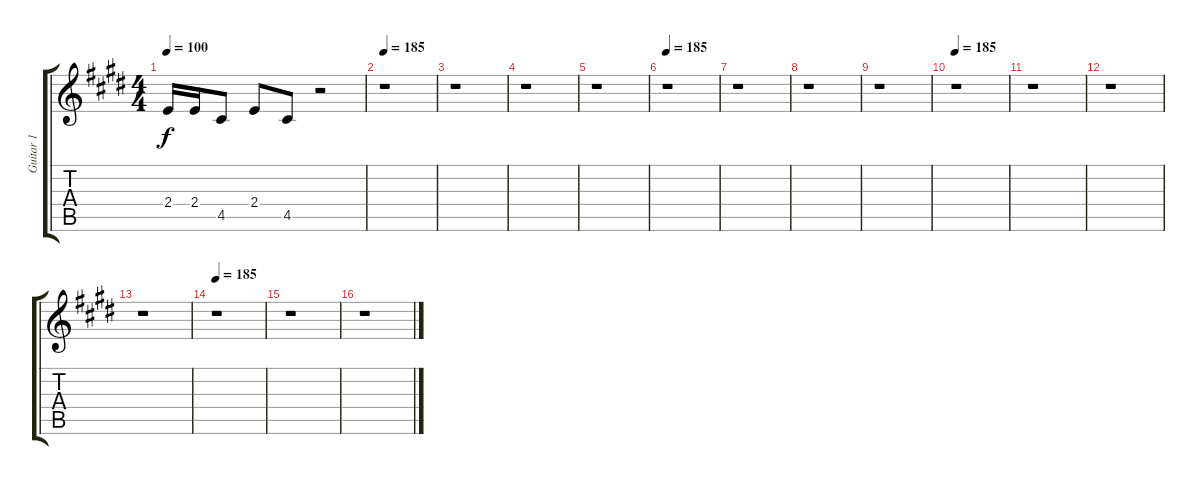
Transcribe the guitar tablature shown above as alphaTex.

\track ("Guitar 1" "Guitar 1") {instrument synthbass1}
\staff {score tabs}
\tuning (E4 B3 G3 D3 A2 E2) {hide}
\ts (4 4)
\tempo 100
\clef g2
\ks e
2.4{t}.16{dy f} 2.4.16 4.5.8 2.4.8 4.5.8 r.2 |
\tempo 185
r.1 |
r.1 |
r.1 |
r.1 |
\tempo 185
r.1 |
r.1 |
r.1 |
r.1 |
\tempo 185
r.1 |
r.1 |
r.1 |
r.1 |
\tempo 185
r.1 |
r.1 |
r.1
